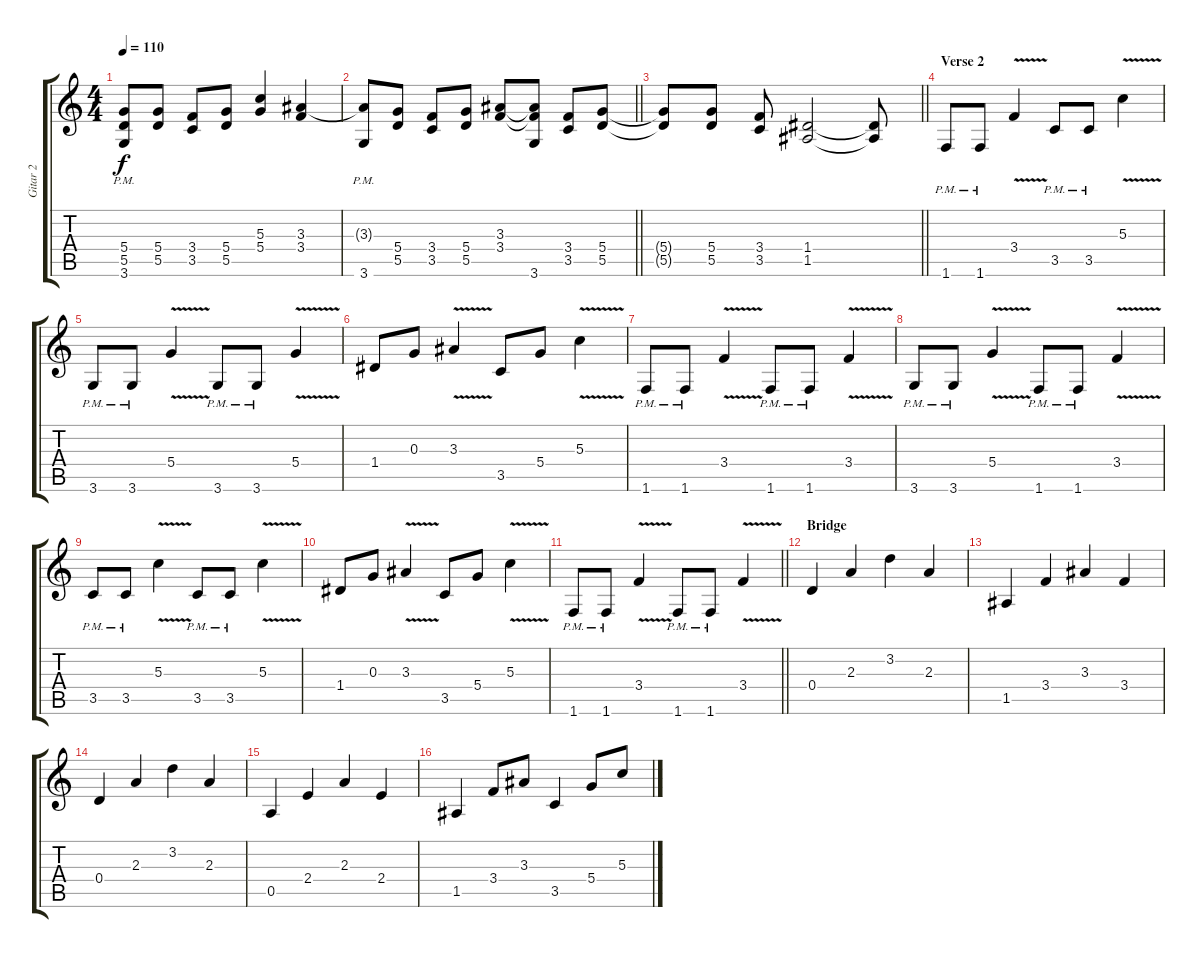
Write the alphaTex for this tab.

\track ("Gitar 2" "Gitar 2") {instrument overdrivenguitar}
\staff {score tabs}
\tuning (E4 B3 G3 D3 A2 E2) {hide}
\ts (4 4)
\tempo 110
\clef g2
\ks c
(5.4{t} 5.5{t} 3.6{pm}).8{dy f} (5.4 5.5).8 (3.4 3.5).8 (5.4 5.5).8 (5.3 5.4).4 (3.3 3.4).4 |
\barLineRight lightlight
(3.3{t} 3.6{pm}).8 (5.4 5.5).8 (3.4 3.5).8 (5.4 5.5).8 (3.3 3.4).8 (3.3{t} 3.4{t} 3.6).8 (3.4 3.5).8 (5.4 5.5).8 |
\barLineRight lightlight
(5.4{t} 5.5{t}).8 (5.4 5.5).8 (3.4 3.5).8 (1.4 1.5).2 (1.4{t} 1.5{t}).8 |
\section ("" "Verse 2")
1.6{pm}.8 1.6{pm}.8 3.4{v}.4 3.5{pm}.8 3.5{pm}.8 5.3{v}.4 |
3.6{pm}.8 3.6{pm}.8 5.4{v}.4 3.6{pm}.8 3.6{pm}.8 5.4{v}.4 |
1.4.8 0.3.8 3.3{v}.4 3.5.8 5.4.8 5.3{v}.4 |
1.6{pm}.8 1.6{pm}.8 3.4{v}.4 1.6{pm}.8 1.6{pm}.8 3.4{v}.4 |
3.6{pm}.8 3.6{pm}.8 5.4{v}.4 1.6{pm}.8 1.6{pm}.8 3.4{v}.4 |
3.5{pm}.8 3.5{pm}.8 5.3{v}.4 3.5{pm}.8 3.5{pm}.8 5.3{v}.4 |
1.4.8 0.3.8 3.3{v}.4 3.5.8 5.4.8 5.3{v}.4 |
\barLineRight lightlight
1.6{pm}.8 1.6{pm}.8 3.4{v}.4 1.6{pm}.8 1.6{pm}.8 3.4{v}.4 |
\section ("" "Bridge")
0.4.4 2.3.4 3.2.4 2.3.4 |
1.5.4 3.4.4 3.3.4 3.4.4 |
0.4.4 2.3.4 3.2.4 2.3.4 |
0.5.4 2.4.4 2.3.4 2.4.4 |
1.5.4 3.4.8 3.3.8 3.5.4 5.4.8 5.3.8
